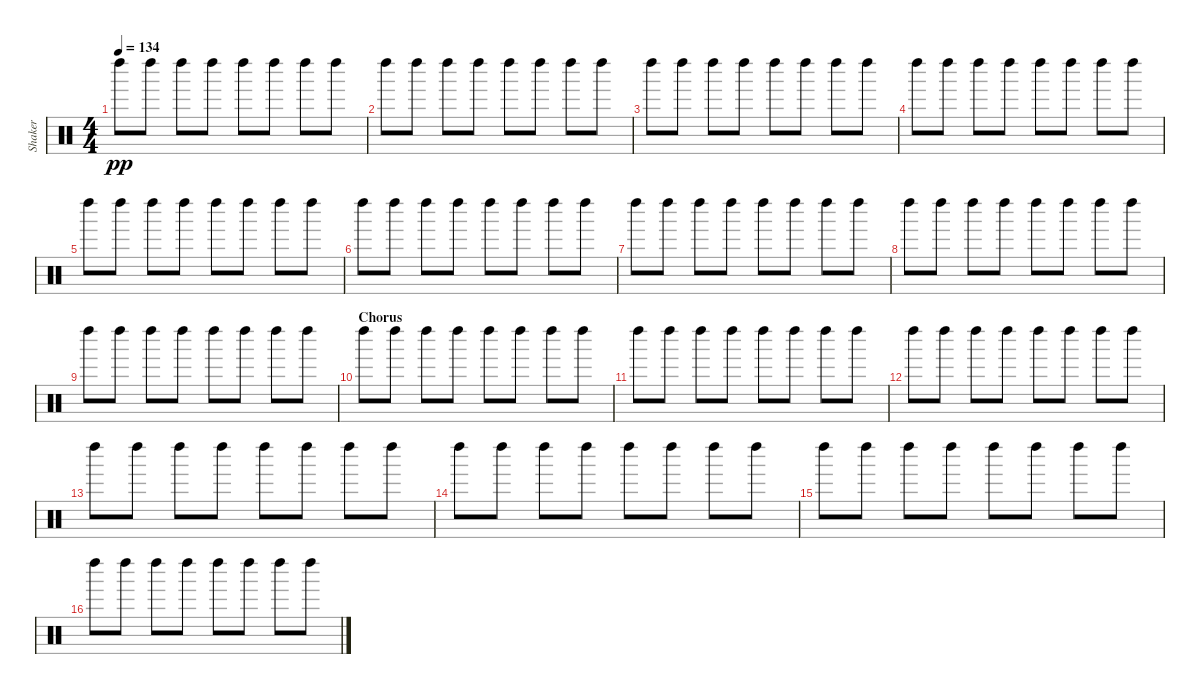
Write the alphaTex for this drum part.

\track ("Shaker" "Shaker") {instrument percussion}
\staff {score}
\articulation defaults
\ts (4 4)
\tempo 134
\clef neutral
\ks c "Left Maraca (hit)".8{dy pp} "Left Maraca (hit)".8 "Left Maraca (hit)".8 "Left Maraca (hit)".8 "Left Maraca (hit)".8 "Left Maraca (hit)".8 "Left Maraca (hit)".8 "Left Maraca (hit)".8
|
"Left Maraca (hit)".8 "Left Maraca (hit)".8 "Left Maraca (hit)".8 "Left Maraca (hit)".8 "Left Maraca (hit)".8 "Left Maraca (hit)".8 "Left Maraca (hit)".8 "Left Maraca (hit)".8 |
"Left Maraca (hit)".8 "Left Maraca (hit)".8 "Left Maraca (hit)".8 "Left Maraca (hit)".8 "Left Maraca (hit)".8 "Left Maraca (hit)".8 "Left Maraca (hit)".8 "Left Maraca (hit)".8 |
"Left Maraca (hit)".8 "Left Maraca (hit)".8 "Left Maraca (hit)".8 "Left Maraca (hit)".8 "Left Maraca (hit)".8 "Left Maraca (hit)".8 "Left Maraca (hit)".8 "Left Maraca (hit)".8 |
"Left Maraca (hit)".8 "Left Maraca (hit)".8 "Left Maraca (hit)".8 "Left Maraca (hit)".8 "Left Maraca (hit)".8 "Left Maraca (hit)".8 "Left Maraca (hit)".8 "Left Maraca (hit)".8 |
"Left Maraca (hit)".8 "Left Maraca (hit)".8 "Left Maraca (hit)".8 "Left Maraca (hit)".8 "Left Maraca (hit)".8 "Left Maraca (hit)".8 "Left Maraca (hit)".8 "Left Maraca (hit)".8 |
"Left Maraca (hit)".8 "Left Maraca (hit)".8 "Left Maraca (hit)".8 "Left Maraca (hit)".8 "Left Maraca (hit)".8 "Left Maraca (hit)".8 "Left Maraca (hit)".8 "Left Maraca (hit)".8 |
"Left Maraca (hit)".8 "Left Maraca (hit)".8 "Left Maraca (hit)".8 "Left Maraca (hit)".8 "Left Maraca (hit)".8 "Left Maraca (hit)".8 "Left Maraca (hit)".8 "Left Maraca (hit)".8 |
"Left Maraca (hit)".8 "Left Maraca (hit)".8 "Left Maraca (hit)".8 "Left Maraca (hit)".8 "Left Maraca (hit)".8 "Left Maraca (hit)".8 "Left Maraca (hit)".8 "Left Maraca (hit)".8 |
\section ("" "Chorus")
"Left Maraca (hit)".8 "Left Maraca (hit)".8 "Left Maraca (hit)".8 "Left Maraca (hit)".8 "Left Maraca (hit)".8 "Left Maraca (hit)".8 "Left Maraca (hit)".8 "Left Maraca (hit)".8 |
"Left Maraca (hit)".8 "Left Maraca (hit)".8 "Left Maraca (hit)".8 "Left Maraca (hit)".8 "Left Maraca (hit)".8 "Left Maraca (hit)".8 "Left Maraca (hit)".8 "Left Maraca (hit)".8 |
"Left Maraca (hit)".8 "Left Maraca (hit)".8 "Left Maraca (hit)".8 "Left Maraca (hit)".8 "Left Maraca (hit)".8 "Left Maraca (hit)".8 "Left Maraca (hit)".8 "Left Maraca (hit)".8 |
"Left Maraca (hit)".8 "Left Maraca (hit)".8 "Left Maraca (hit)".8 "Left Maraca (hit)".8 "Left Maraca (hit)".8 "Left Maraca (hit)".8 "Left Maraca (hit)".8 "Left Maraca (hit)".8 |
"Left Maraca (hit)".8 "Left Maraca (hit)".8 "Left Maraca (hit)".8 "Left Maraca (hit)".8 "Left Maraca (hit)".8 "Left Maraca (hit)".8 "Left Maraca (hit)".8 "Left Maraca (hit)".8 |
"Left Maraca (hit)".8 "Left Maraca (hit)".8 "Left Maraca (hit)".8 "Left Maraca (hit)".8 "Left Maraca (hit)".8 "Left Maraca (hit)".8 "Left Maraca (hit)".8 "Left Maraca (hit)".8 |
"Left Maraca (hit)".8 "Left Maraca (hit)".8 "Left Maraca (hit)".8 "Left Maraca (hit)".8 "Left Maraca (hit)".8 "Left Maraca (hit)".8 "Left Maraca (hit)".8 "Left Maraca (hit)".8
